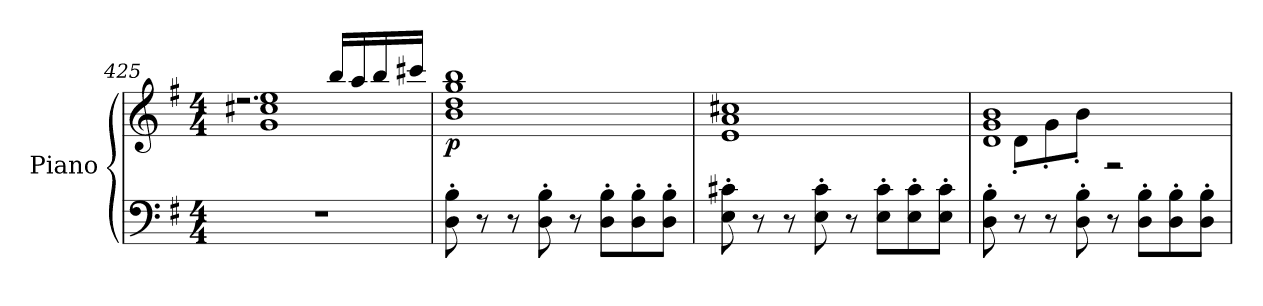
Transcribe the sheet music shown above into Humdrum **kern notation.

**kern	**kern	**dynam
*part1	*part1	*part1
*staff2	*staff1	*staff1/2
*I"Piano	*	*
*I'Pno.	*	*
*clefF4	*clefG2	*
*k[f#]	*k[f#]	*
*M4/4	*M4/4	*
=425	=425	=425
*	*^	*
1r	2.rdd	1g 1cc#X 1ee	.
.	16bb/LL	.	.
.	16aa/	.	.
.	16bb/	.	.
.	16ccc#X/JJ	.	.
*	*v	*v	*
!!LO:PB:g=z
=426	=426	=426
!	!	!LO:DY:b
8D\' 8B\'	1b 1dd 1gg 1bb	p
8r	.	.
8r	.	.
8D\' 8B\'	.	.
8r	.	.
8D\' 8B\'L	.	.
8D\' 8B\'	.	.
8D\' 8B\'J	.	.
=427	=427	=427
8E\' 8c#X\'	1e 1a 1cc#X	.
8r	.	.
8r	.	.
8E\' 8c#\'	.	.
8r	.	.
8E\' 8c#\'L	.	.
8E\' 8c#\'	.	.
8E\' 8c#\'J	.	.
=428	=428	=428
*	*^	*
8D\' 8B\'	1d 1g 1b	8ryy	.
8r	.	8d'\L	.
8r	.	8g'\	.
8D\' 8B\'	.	8b'\J	.
8r	.	2r	.
8D\' 8B\'L	.	.	.
8D\' 8B\'	.	.	.
8D\' 8B\'J	.	.	.
*	*v	*v	*
=	=	=
*-	*-	*-
